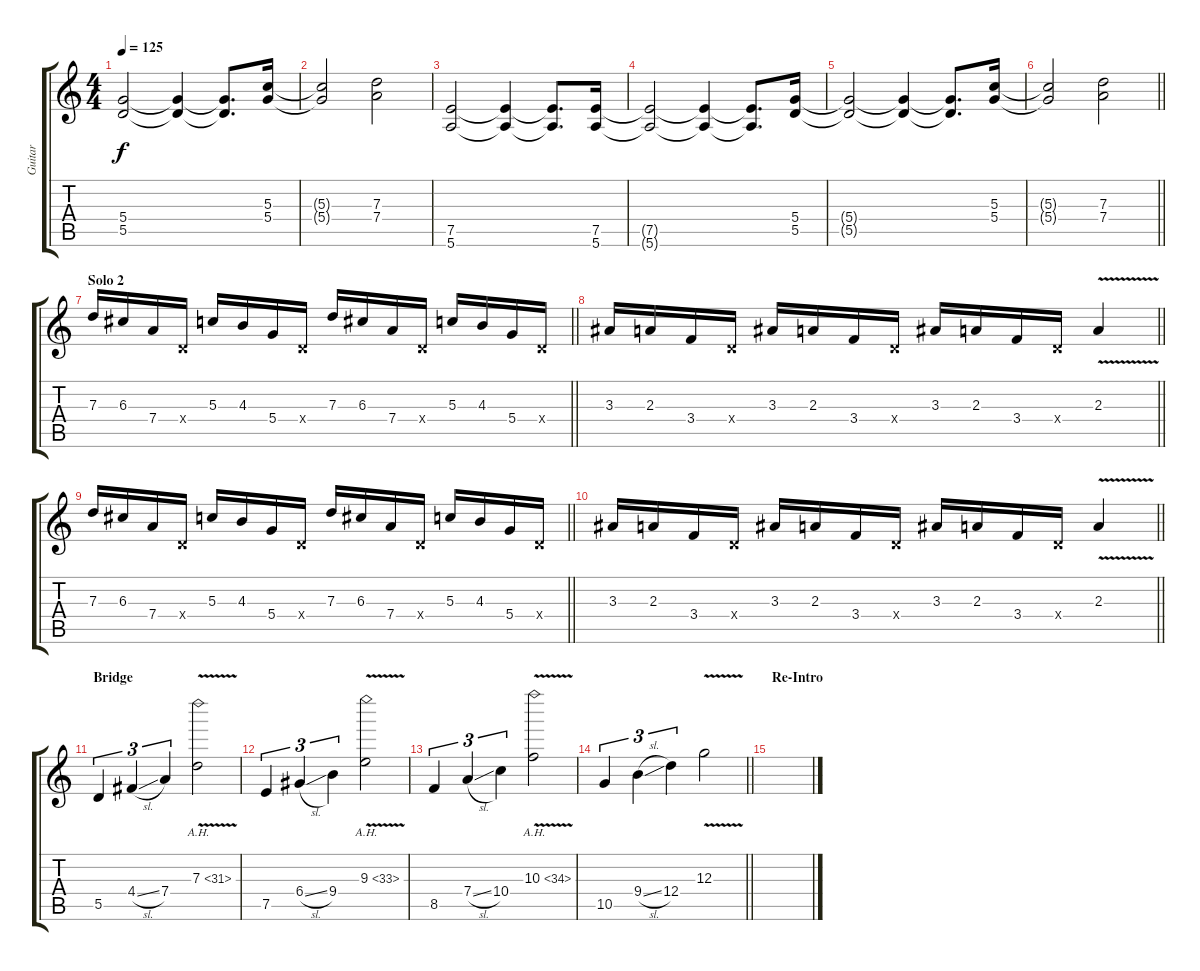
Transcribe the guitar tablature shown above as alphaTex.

\track ("Guitar" "Guitar") {instrument distortionguitar}
\staff {score tabs}
\tuning (E4 B3 G3 D3 A2 E2) {hide}
\ts (4 4)
\tempo 125
\clef g2
\ks c
(5.4{t} 5.5{t}).2{dy f} (5.4{t} 5.5{t}).4 (5.4{t} 5.5{t}).8{d} (5.3 5.4).16 |
(5.3{t} 5.4{t}).2 (7.3 7.4).2 |
(7.5 5.6).2 (7.5{t} 5.6{t}).4 (7.5{t} 5.6{t}).8{d} (7.5 5.6).16 |
(7.5{t} 5.6{t}).2 (7.5{t} 5.6{t}).4 (7.5{t} 5.6{t}).8{d} (5.4 5.5).16 |
(5.4{t} 5.5{t}).2 (5.4{t} 5.5{t}).4 (5.4{t} 5.5{t}).8{d} (5.3 5.4).16 |
\barLineRight lightlight
(5.3{t} 5.4{t}).2 (7.3 7.4).2 |
\section ("" "Solo 2")
\barLineRight lightlight
7.3.16 6.3.16 7.4.16 0.4{x}.16 5.3.16 4.3.16 5.4.16 0.4{x}.16 7.3.16 6.3.16 7.4.16 0.4{x}.16 5.3.16 4.3.16 5.4.16 0.4{x}.16 |
\barLineRight lightlight
3.3.16 2.3.16 3.4.16 0.4{x}.16 3.3.16 2.3.16 3.4.16 0.4{x}.16 3.3.16 2.3.16 3.4.16 0.4{x}.16 2.3{v}.4 |
\barLineRight lightlight
7.3.16 6.3.16 7.4.16 0.4{x}.16 5.3.16 4.3.16 5.4.16 0.4{x}.16 7.3.16 6.3.16 7.4.16 0.4{x}.16 5.3.16 4.3.16 5.4.16 0.4{x}.16 |
\barLineRight lightlight
3.3.16 2.3.16 3.4.16 0.4{x}.16 3.3.16 2.3.16 3.4.16 0.4{x}.16 3.3.16 2.3.16 3.4.16 0.4{x}.16 2.3{v}.4 |
\section ("" "Bridge")
5.5.4{tu (3 2)} 4.4{sl}.4{tu (3 2)} 7.4.4{tu (3 2)} 7.3{ah 24 v}.2 |
7.5.4{tu (3 2)} 6.4{sl}.4{tu (3 2)} 9.4.4{tu (3 2)} 9.3{ah 24 v}.2 |
8.5.4{tu (3 2)} 7.4{sl}.4{tu (3 2)} 10.4.4{tu (3 2)} 10.3{ah 24 v}.2 |
\barLineRight lightlight
10.5.4{tu (3 2)} 9.4{sl}.4{tu (3 2)} 12.4.4{tu (3 2)} 12.3{v}.2 |
\section ("" "Re-Intro")
